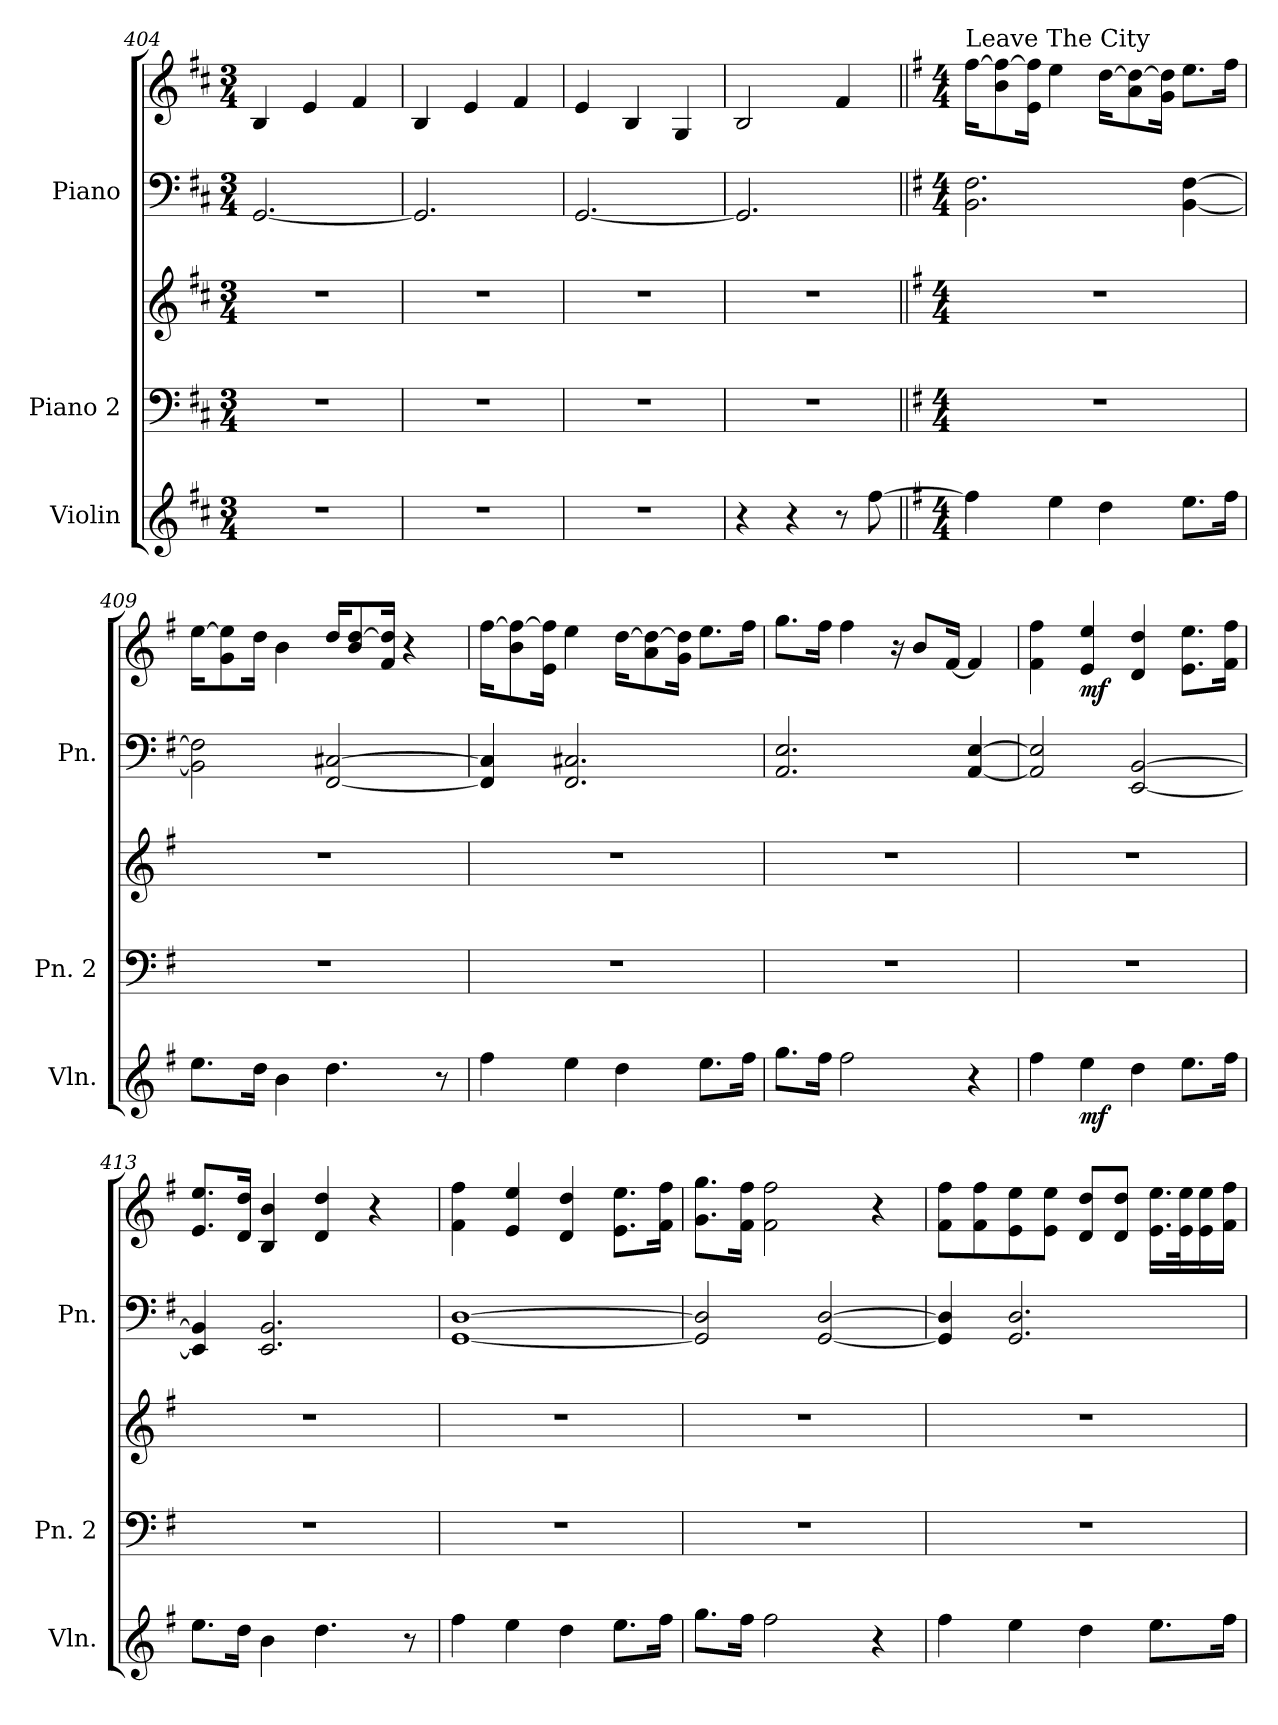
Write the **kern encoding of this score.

**kern	**dynam	**kern	**kern	**kern	**kern	**dynam
*part3	*part3	*part2	*part2	*part1	*part1	*part1
*staff5	*staff5	*staff4	*staff3	*staff2	*staff1	*staff1/2
*I"Violin	*	*I"Piano 2	*	*I"Piano	*	*
*I'Vln.	*	*I'Pn. 2	*	*I'Pn.	*	*
*clefG2	*	*clefF4	*clefG2	*clefF4	*clefG2	*
*k[f#c#]	*	*k[f#c#]	*k[f#c#]	*k[f#c#]	*k[f#c#]	*
*M3/4	*	*M3/4	*M3/4	*M3/4	*M3/4	*
=404	=404	=404	=404	=404	=404	=404
2.r	.	2.r	2.r	[2.GG/	4B/	.
.	.	.	.	.	4e/	.
.	.	.	.	.	4f#/	.
=405	=405	=405	=405	=405	=405	=405
2.r	.	2.r	2.r	2.GG/]	4B/	.
.	.	.	.	.	4e/	.
.	.	.	.	.	4f#/	.
=406	=406	=406	=406	=406	=406	=406
2.r	.	2.r	2.r	[2.GG/	4e/	.
.	.	.	.	.	4B/	.
.	.	.	.	.	4G/	.
=407	=407	=407	=407	=407	=407	=407
4r	.	2.r	2.r	2.GG/]	2B/	.
4r	.	.	.	.	.	.
8r	.	.	.	.	4f#/	.
[8ff#\	.	.	.	.	.	.
=408||	=408||	=408||	=408||	=408||	=408||	=408||
*k[f#]	*	*k[f#]	*k[f#]	*k[f#]	*k[f#]	*
*M4/4	*	*M4/4	*M4/4	*M4/4	*M4/4	*
*	*	*	*	*	*MM68	*
!	!	!	!	!	!LO:TX:a:t=Leave The City	!
4ff#\]	.	1r	1r	2.BB\ 2.F#\	[16ff#\KL	.
.	.	.	.	.	8b\ 8ff#\_	.
.	.	.	.	.	16e\ 16ff#\]Jk	.
4ee\	.	.	.	.	4ee\	.
4dd\	.	.	.	.	[16dd\KL	.
.	.	.	.	.	8a\ 8dd\_	.
.	.	.	.	.	16g\ 16dd\]Jk	.
8.ee\L	.	.	.	[4BB\ [4F#\	8.ee\L	.
16ff#\Jk	.	.	.	.	16ff#\Jk	.
=409	=409	=409	=409	=409	=409	=409
8.ee\L	.	1r	1r	2BB\] 2F#\]	[16ee\KL	.
.	.	.	.	.	8g\ 8ee\]	.
16dd\Jk	.	.	.	.	16dd\Jk	.
4b\	.	.	.	.	4b\	.
4.dd\	.	.	.	[2FF#/ [2C#X/	16dd/KL	.
.	.	.	.	.	8b/ [8dd/	.
.	.	.	.	.	16f#/ 16dd/]Jk	.
.	.	.	.	.	4r	.
8r	.	.	.	.	.	.
!!LO:LB:g=z
=410	=410	=410	=410	=410	=410	=410
4ff#\	.	1r	1r	4FF#/] 4C#/]	[16ff#\KL	.
.	.	.	.	.	8b\ 8ff#\_	.
.	.	.	.	.	16e\ 16ff#\]Jk	.
4ee\	.	.	.	2.FF#/ 2.C#X/	4ee\	.
4dd\	.	.	.	.	[16dd\KL	.
.	.	.	.	.	8a\ 8dd\_	.
.	.	.	.	.	16g\ 16dd\]Jk	.
8.ee\L	.	.	.	.	8.ee\L	.
16ff#\Jk	.	.	.	.	16ff#\Jk	.
=411	=411	=411	=411	=411	=411	=411
8.gg\L	.	1r	1r	2.AA/ 2.E/	8.gg\L	.
16ff#\Jk	.	.	.	.	16ff#\Jk	.
2ff#\	.	.	.	.	4ff#\	.
.	.	.	.	.	16r	.
.	.	.	.	.	8b/L	.
.	.	.	.	.	[16f#/Jk	.
4r	.	.	.	[4AA/ [4E/	4f#/]	.
=412	=412	=412	=412	=412	=412	=412
4ff#\	.	1r	1r	2AA/] 2E/]	4f#\ 4ff#\	.
!	!LO:DY:b	!	!	!	!	!LO:DY:b
4ee\	mf	.	.	.	4e/ 4ee/	mf
4dd\	.	.	.	[2EE/ [2BB/	4d/ 4dd/	.
8.ee\L	.	.	.	.	8.e\ 8.ee\L	.
16ff#\Jk	.	.	.	.	16f#\ 16ff#\Jk	.
=413	=413	=413	=413	=413	=413	=413
8.ee\L	.	1r	1r	4EE/] 4BB/]	8.e/ 8.ee/L	.
16dd\Jk	.	.	.	.	16d/ 16dd/Jk	.
4b\	.	.	.	2.EE/ 2.BB/	4B/ 4b/	.
4.dd\	.	.	.	.	4d/ 4dd/	.
.	.	.	.	.	4r	.
8r	.	.	.	.	.	.
=414	=414	=414	=414	=414	=414	=414
4ff#\	.	1r	1r	[1GG [1D	4f#\ 4ff#\	.
4ee\	.	.	.	.	4e/ 4ee/	.
4dd\	.	.	.	.	4d/ 4dd/	.
8.ee\L	.	.	.	.	8.e\ 8.ee\L	.
16ff#\Jk	.	.	.	.	16f#\ 16ff#\Jk	.
=415	=415	=415	=415	=415	=415	=415
8.gg\L	.	1r	1r	2GG/] 2D/]	8.g\ 8.gg\L	.
16ff#\Jk	.	.	.	.	16f#\ 16ff#\Jk	.
2ff#\	.	.	.	.	2f#\ 2ff#\	.
.	.	.	.	[2GG/ [2D/	.	.
4r	.	.	.	.	4r	.
!!LO:LB:g=z
=416	=416	=416	=416	=416	=416	=416
4ff#\	.	1r	1r	4GG/] 4D/]	8f#\ 8ff#\L	.
.	.	.	.	.	8f#\ 8ff#\	.
4ee\	.	.	.	2.GG/ 2.D/	8e\ 8ee\	.
.	.	.	.	.	8e\ 8ee\J	.
4dd\	.	.	.	.	8d/ 8dd/L	.
.	.	.	.	.	8d/ 8dd/J	.
8.ee\L	.	.	.	.	16.e\ 16.ee\LL	.
.	.	.	.	.	32e\ 32ee\K	.
.	.	.	.	.	16e\ 16ee\	.
16ff#\Jk	.	.	.	.	16f#\ 16ff#\JJ	.
=	=	=	=	=	=	=
*-	*-	*-	*-	*-	*-	*-
